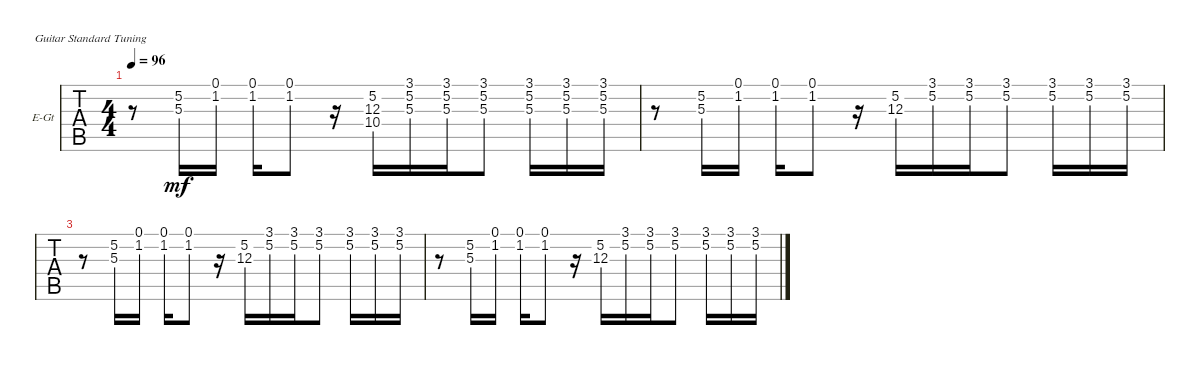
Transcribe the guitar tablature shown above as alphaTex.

\bracketExtendMode nobrackets
\firstSystemTrackNameOrientation horizontal
\otherSystemsTrackNameOrientation horizontal
\defaultBarNumberDisplay FirstOfSystem
\track ("vocal" "E-Gt") {instrument electricguitarclean}
\staff {tabs}
\tuning (E4 B3 G3 D3 A2 E2)
\ts (4 4)
\tempo 96
\clef g2
\scale
0.333333
\ks c
r.8{dy mf} (5.2 5.3).16 (1.2 0.1).16 (1.2 0.1).16 (1.2 0.1).8 r.16 (12.3 5.2 10.4).16 (5.3 5.2 3.1).16 (5.3 5.2 3.1).16 (5.3 5.2 3.1).8 (5.3 5.2 3.1).16 (5.3 5.2 3.1).16 (5.3 5.2 3.1).16 |
\scale
0.333333 r.8 (5.2 5.3).16 (1.2 0.1).16 (1.2 0.1).16 (1.2 0.1).8 r.16 (12.3 5.2).16 (5.2 3.1).16 (5.2 3.1).16 (5.2 3.1).8 (5.2 3.1).16 (5.2 3.1).16 (5.2 3.1).16 |
r.8 (5.2 5.3).16 (1.2 0.1).16 (1.2 0.1).16 (1.2 0.1).8 r.16 (12.3 5.2).16 (5.2 3.1).16 (5.2 3.1).16 (5.2 3.1).8 (5.2 3.1).16 (5.2 3.1).16 (5.2 3.1).16 |
r.8 (5.2 5.3).16 (1.2 0.1).16 (1.2 0.1).16 (1.2 0.1).8 r.16 (12.3 5.2).16 (5.2 3.1).16 (5.2 3.1).16 (5.2 3.1).8 (5.2 3.1).16 (5.2 3.1).16 (5.2 3.1).16
